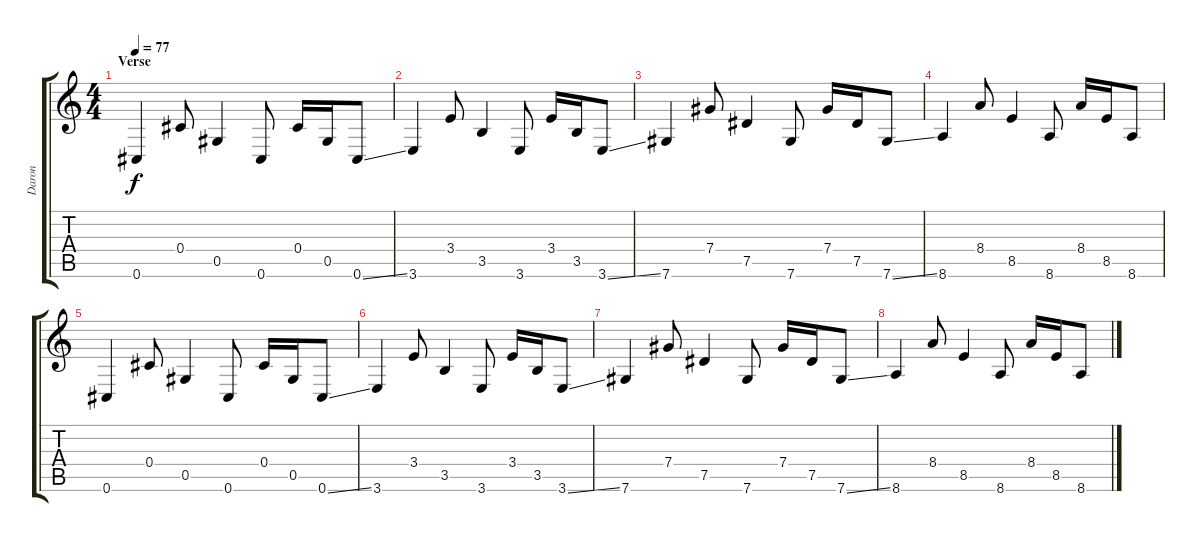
\track ("Daron" "Daron") {instrument electricguitarclean}
\staff {score tabs}
\tuning (Eb4 Bb3 Gb3 Db3 Ab2 Db2) {hide}
\ts (4 4)
\section ("" "Verse")
\tempo 77
\clef g2
\ks c
0.6.4{dy f instrument electricguitarclean} 0.4.8 0.5.4 0.6.8 0.4.16 0.5.16 0.6{ss}.8 |
3.6.4 3.4.8 3.5.4 3.6.8 3.4.16 3.5.16 3.6{ss}.8 |
7.6.4 7.4.8 7.5.4 7.6.8 7.4.16 7.5.16 7.6{ss}.8 |
8.6.4 8.4.8 8.5.4 8.6.8 8.4.16 8.5.16 8.6.8 |
0.6.4 0.4.8 0.5.4 0.6.8 0.4.16 0.5.16 0.6{ss}.8 |
3.6.4 3.4.8 3.5.4 3.6.8 3.4.16 3.5.16 3.6{ss}.8 |
7.6.4 7.4.8 7.5.4 7.6.8 7.4.16 7.5.16 7.6{ss}.8 |
8.6.4 8.4.8 8.5.4 8.6.8 8.4.16 8.5.16 8.6.8
